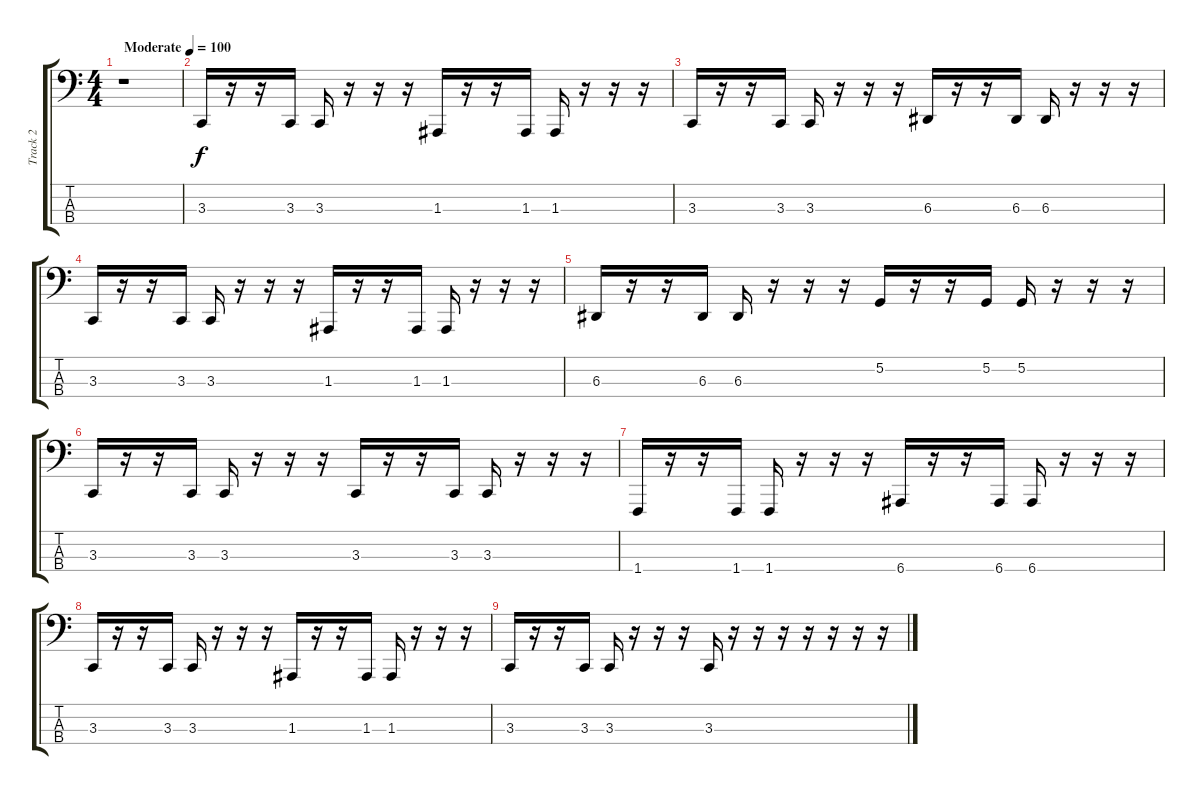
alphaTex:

\track ("Track 2" "Track 2") {instrument tuba}
\staff {score tabs}
\tuning (G2 D2 A1 E1) {hide}
\ts (4 4)
\tempo (100 "Moderate")
\clef f4
\ks c
r.1{dy f instrument tuba} |
3.3.16 r.16 r.16 3.3.16 3.3.16 r.16 r.16 r.16 1.3.16 r.16 r.16 1.3.16 1.3.16 r.16 r.16 r.16 |
3.3.16 r.16 r.16 3.3.16 3.3.16 r.16 r.16 r.16 6.3.16 r.16 r.16 6.3.16 6.3.16 r.16 r.16 r.16 |
3.3.16 r.16 r.16 3.3.16 3.3.16 r.16 r.16 r.16 1.3.16 r.16 r.16 1.3.16 1.3.16 r.16 r.16 r.16 |
6.3.16 r.16 r.16 6.3.16 6.3.16 r.16 r.16 r.16 5.2.16 r.16 r.16 5.2.16 5.2.16 r.16 r.16 r.16 |
3.3.16 r.16 r.16 3.3.16 3.3.16 r.16 r.16 r.16 3.3.16 r.16 r.16 3.3.16 3.3.16 r.16 r.16 r.16 |
1.4.16 r.16 r.16 1.4.16 1.4.16 r.16 r.16 r.16 6.4.16 r.16 r.16 6.4.16 6.4.16 r.16 r.16 r.16 |
3.3.16 r.16 r.16 3.3.16 3.3.16 r.16 r.16 r.16 1.3.16 r.16 r.16 1.3.16 1.3.16 r.16 r.16 r.16 |
3.3.16 r.16 r.16 3.3.16 3.3.16 r.16 r.16 r.16 3.3.16 r.16 r.16 r.16 r.16 r.16 r.16 r.16
